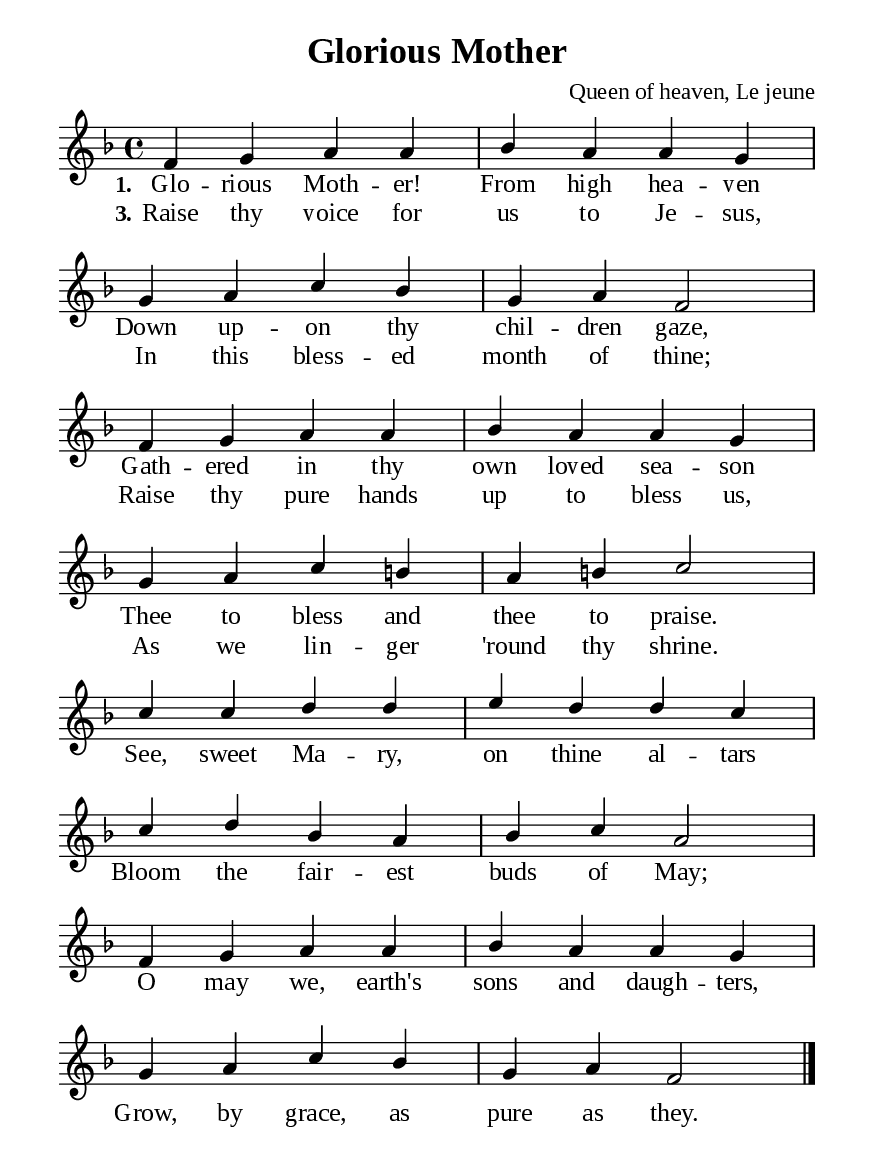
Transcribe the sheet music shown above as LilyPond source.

\version "2.18.2"

\header {
  title = "Glorious Mother"
  composer = "Queen of heaven, Le jeune"
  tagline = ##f
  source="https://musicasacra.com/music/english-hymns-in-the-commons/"
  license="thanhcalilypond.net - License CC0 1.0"
}

globalSettings = {
  \key f \major
  \time 4/4
  \override Score.BarNumber.break-visibility = ##(#f #f #f)
  \override Lyrics.LyricSpace.minimum-distance = #3.0
}

\paper {
  #(set-paper-size "a5")
  top-margin = 10\mm
  bottom-margin = 10\mm
  left-margin = 10\mm
  right-margin = 10\mm
  indent = #0
  #(define fonts
	 (make-pango-font-tree "Liberation Serif"
	 		       "Liberation Serif"
			       "Liberation Serif"
			       (/ 20 20)))
  system-system-spacing = #'((basic-distance . 3) (padding . 3))
}

printItalic = \with {
  \override LyricText.font-shape = #'italic
}

% Verse music
musicVerseSoprano = \relative c' {
  %{	01	%} f4 g a a |
  %{	02	%} bes a a g |
  %{	03	%} g a c bes |
  %{	04	%} g a f2 |
  %{	05	%} f4 g a a |
  %{	06	%} bes a a g |
  %{	07	%} g a c b! |
  %{	08	%} a b! c2 |
}

% Chorus music
musicChorusSoprano = \relative c'' {
  \set Score.currentBarNumber = #9
  %{	09	%} c4 c d d |
  %{	10	%} e d d c |
  %{	11	%} c d bes a |
  %{	12	%} bes c a2 |
  %{	13	%} f4 g a a |
  %{	14	%} bes a a g |
  %{	15	%} g a c bes |
  %{	16	%} g a f2 \bar "|."
}

% Verse lyrics
lyricVerseOne = \lyricmode {
  \set stanza = #"1."
  Glo -- rious Moth -- er! From high hea -- ven
  Down up -- on thy chil -- dren gaze,
  Gath -- ered in thy own loved sea -- son
  Thee to bless and thee to praise.
}

lyricVerseThree = \lyricmode {
  \set stanza = #"3."
  Raise thy voice for us to Je -- sus,
  In this bless -- ed month of thine;
  Raise thy pure hands up to bless us,
  As we lin -- ger 'round thy shrine.
}

% Chorus lyrics
lyricChorus = \lyricmode {
  See, sweet Ma -- ry, on thine al -- tars
  Bloom the fair -- est buds of May;
  O may we, earth's sons and daugh -- ters,
  Grow, by grace, as pure as they.
}

% Layout
\score {
    \new ChoirStaff <<
      \new Staff <<
        \clef "treble"
        \new Voice = "soprano" {
          \voiceOne \globalSettings \stemUp \slurUp \musicVerseSoprano
        }
      >>
      \new Lyrics \lyricsto soprano \lyricVerseOne
      \new Lyrics \lyricsto soprano \lyricVerseThree
    >>
}

\score {
    \new ChoirStaff <<
      \new Staff <<
        \clef "treble"
        \override Staff.TimeSignature #'stencil = ##f
        \new Voice = "soprano" {
          \globalSettings \stemUp \slurUp \musicChorusSoprano
        }
      >>
      \new Lyrics \lyricsto soprano \lyricChorus
    >>
}
